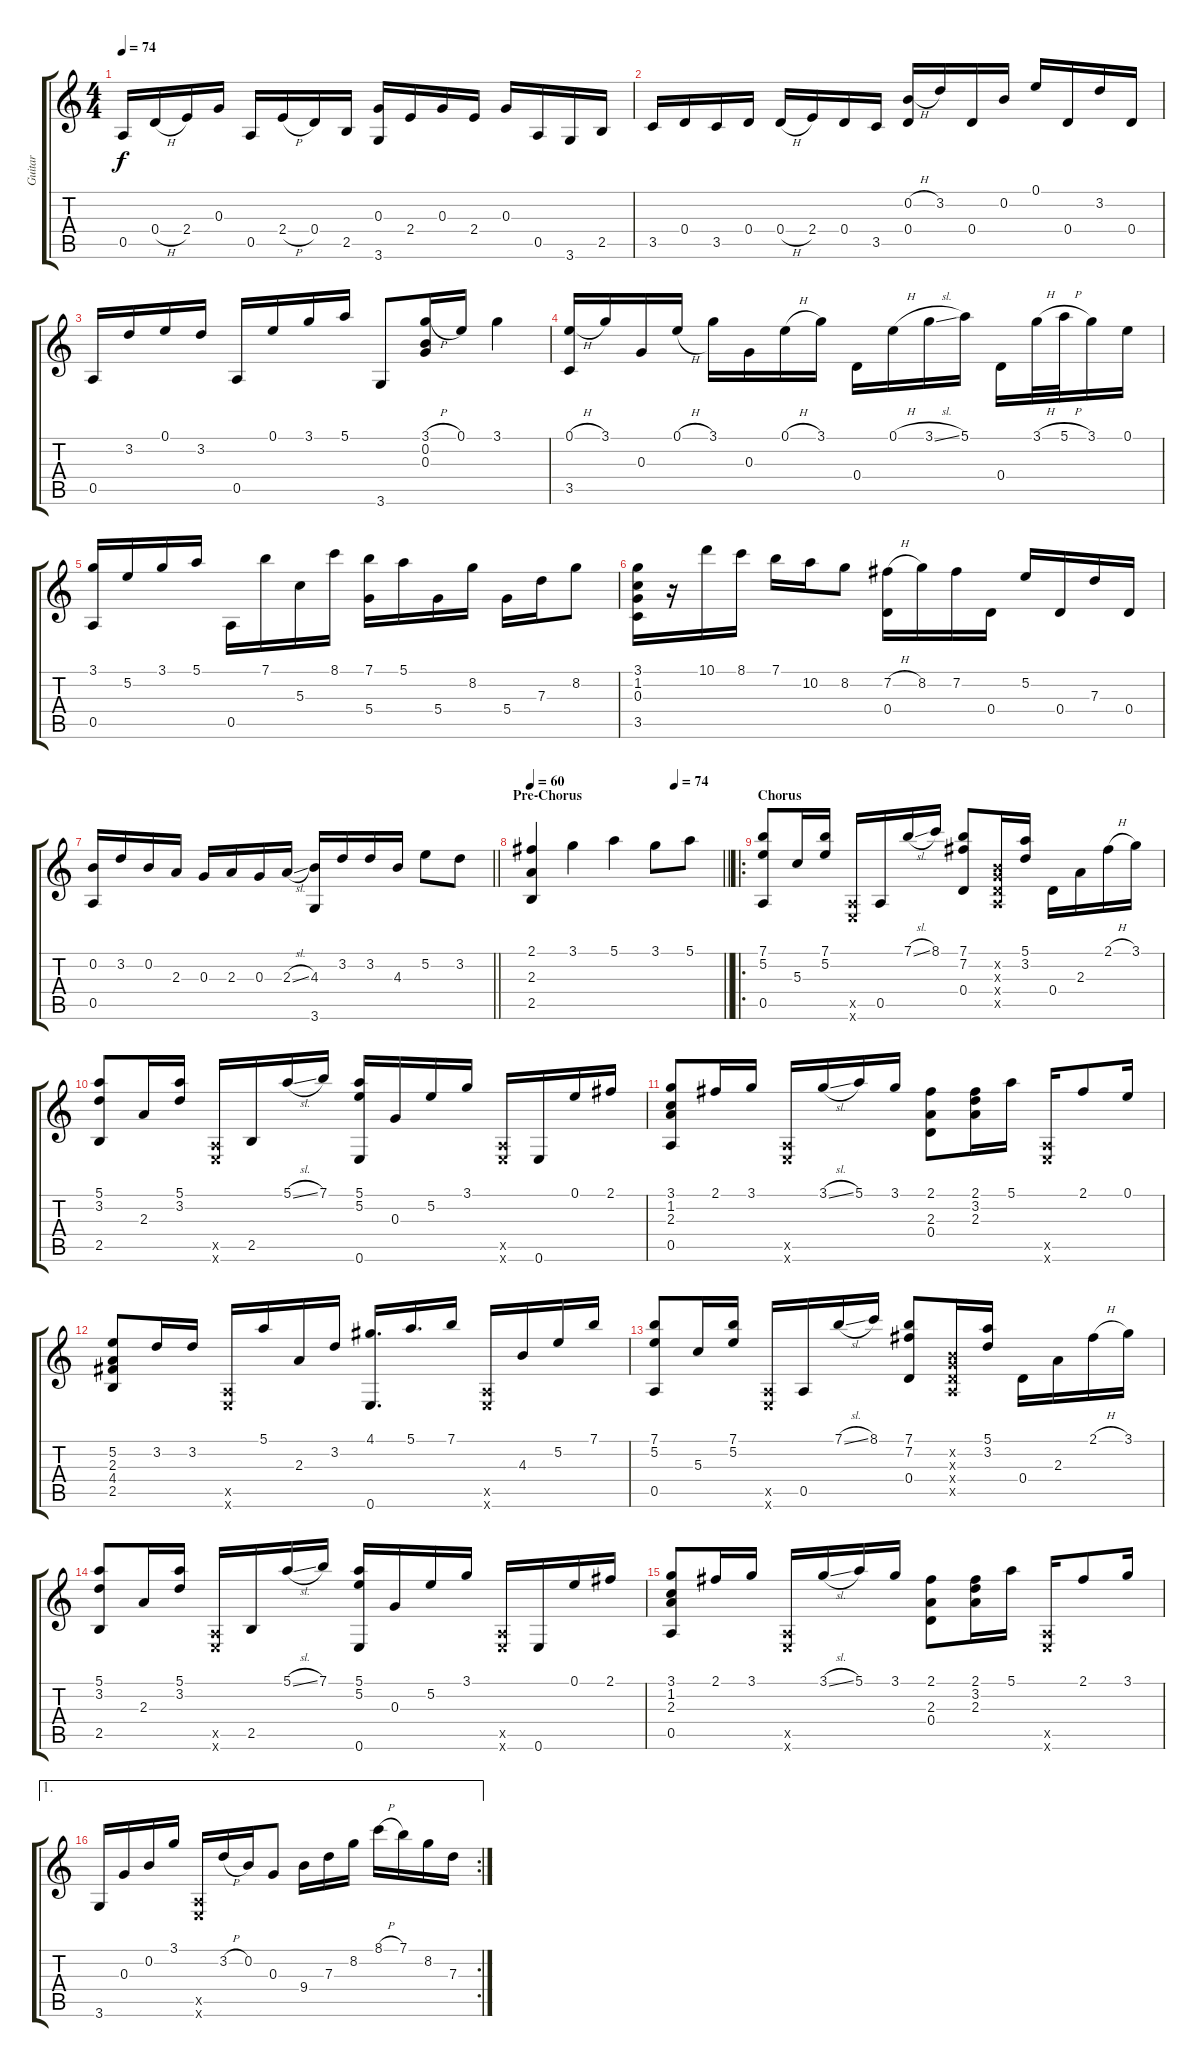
\track ("Guitar" "Guitar") {instrument acousticguitarsteel}
\staff {score tabs}
\tuning (E4 B3 G3 D3 A2 E2) {hide}
\ts (4 4)
\tempo 74
\clef g2
\ks c
0.5.16{dy f} 0.4{h}.16 2.4.16 0.3.16 0.5.16 2.4{h}.16 0.4.16 2.5.16 (0.3 3.6).16 2.4.16 0.3.16 2.4.16 0.3.16 0.5.16 3.6.16 2.5.16 |
3.5.16 0.4.16 3.5.16 0.4.16 0.4{h}.16 2.4.16 0.4.16 3.5.16 (0.2{h} 0.4).16 3.2.16 0.4.16 0.2.16 0.1.16 0.4.16 3.2.16 0.4.16 |
0.5.16 3.2.16 0.1.16 3.2.16 0.5.16 0.1.16 3.1.16 5.1.16 3.6.8 (3.1{h} 0.2 0.3).16 0.1.16 3.1.4 |
(0.1{h} 3.5).16 3.1.16 0.3.16 0.1{h}.16 3.1.16 0.3.16 0.1{h}.16 3.1.16 0.4.16 0.1{h}.16 3.1{sl}.16 5.1.16 0.4.16 3.1{h}.32 5.1{h}.32 3.1.16 0.1.16 |
(3.1 0.5).16 5.2.16 3.1.16 5.1.16 0.5.16 7.1.16 5.3.16 8.1.16 (7.1 5.4).16 5.1.16 5.4.16 8.2.16 5.4.16 7.3.16 8.2.8 |
(3.1 1.2 0.3 3.5).16 r.16 10.1.16 8.1.16 7.1.16 10.2.16 8.2.8 (7.2{h} 0.4).16 8.2.16 7.2.16 0.4.16 5.2.16 0.4.16 7.3.16 0.4.16 |
\barLineRight lightlight
(0.2 0.5).16 3.2.16 0.2.16 2.3.16 0.3.16 2.3.16 0.3.16 2.3{sl}.16 (4.3 3.6).16 3.2.16 3.2.16 4.3.16 5.2.8 3.2.8 |
\section ("" "Pre-Chorus")
\tempo 60
\tempo (74 0.75)
\barLineRight lightlight
(2.1 2.3 2.5).4 3.1.4 5.1.4 3.1.8 5.1.8 |
\ro
\section ("" "Chorus")
(7.1 5.2 0.5).8 5.3.16 (7.1 5.2).16 (0.5{x} 0.6{x}).16 0.5.16 7.1{sl}.16 8.1.16 (7.1 7.2 0.4).8 (0.2{x} 0.3{x} 0.4{x} 0.5{x}).16 (5.1 3.2).16 0.4.16 2.3.16 2.1{h}.16 3.1.16 |
(5.1 3.2 2.5).8 2.3.16 (5.1 3.2).16 (0.5{x} 0.6{x}).16 2.5.16 5.1{sl}.16 7.1.16 (5.1 5.2 0.6).16 0.3.16 5.2.16 3.1.16 (0.5{x} 0.6{x}).16 0.6.16 0.1.16 2.1.16 |
(3.1 1.2 2.3 0.5).8 2.1.16 3.1.16 (0.5{x} 0.6{x}).16 3.1{sl}.16 5.1.16 3.1.16 (2.1 2.3 0.4).8 (2.1 3.2 2.3).16 5.1.16 (0.5{x} 0.6{x}).16 2.1.8 0.1.16 |
(5.2 2.3 4.4 2.5).8 3.2.16 3.2.16 (0.5{x} 0.6{x}).16 5.1.16 2.3.16 3.2.16 (4.1 0.6).16{d} 5.1.16{d} 7.1.16 (0.5{x} 0.6{x}).16 4.3.16 5.2.16 7.1.16 |
(7.1 5.2 0.5).8 5.3.16 (7.1 5.2).16 (0.5{x} 0.6{x}).16 0.5.16 7.1{sl}.16 8.1.16 (7.1 7.2 0.4).8 (0.2{x} 0.3{x} 0.4{x} 0.5{x}).16 (5.1 3.2).16 0.4.16 2.3.16 2.1{h}.16 3.1.16 |
(5.1 3.2 2.5).8 2.3.16 (5.1 3.2).16 (0.5{x} 0.6{x}).16 2.5.16 5.1{sl}.16 7.1.16 (5.1 5.2 0.6).16 0.3.16 5.2.16 3.1.16 (0.5{x} 0.6{x}).16 0.6.16 0.1.16 2.1.16 |
(3.1 1.2 2.3 0.5).8 2.1.16 3.1.16 (0.5{x} 0.6{x}).16 3.1{sl}.16 5.1.16 3.1.16 (2.1 2.3 0.4).8 (2.1 3.2 2.3).16 5.1.16 (0.5{x} 0.6{x}).16 2.1.8 3.1.16 |
\ae 1
\rc 2
3.6.16 0.3.16 0.2.16 3.1.16 (0.5{x} 0.6{x}).16 3.2{h}.16 0.2.16 0.3.8 9.4.16 7.3.16 8.2.16 8.1{h}.16 7.1.16 8.2.16 7.3.16
